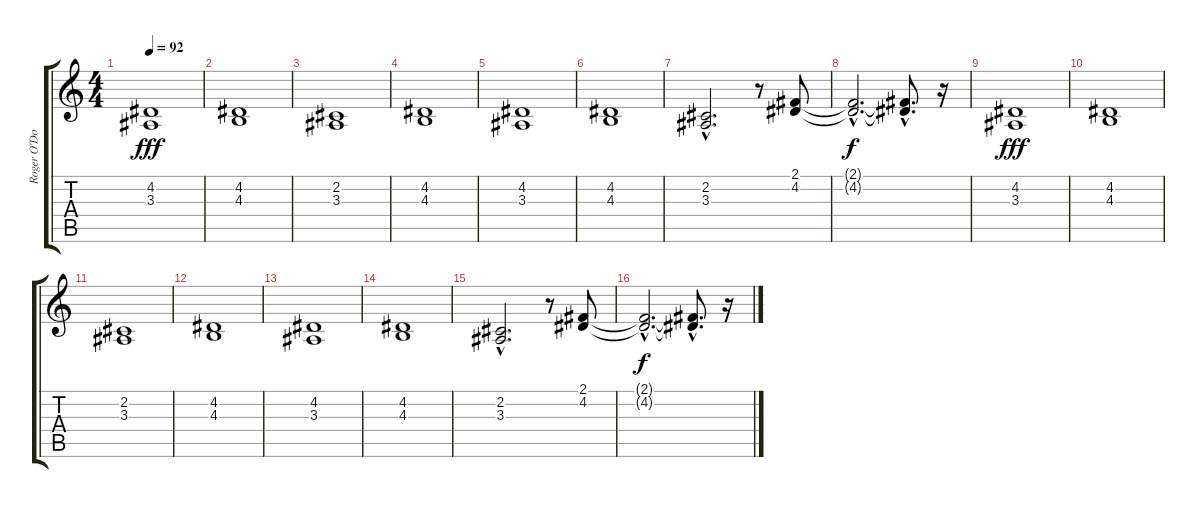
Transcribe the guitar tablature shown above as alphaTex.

\track ("Roger O'Donnell" "Roger O'Do") {instrument fx4atmosphere}
\staff {score tabs}
\tuning (E4 B3 G3 D3 A2 E2) {hide}
\ts (4 4)
\tempo 92
\clef g2
\ks c
(4.2 3.3).1{dy fff instrument fx4atmosphere} |
(4.2 4.3).1 |
(2.2 3.3).1 |
(4.2 4.3).1 |
(4.2 3.3).1 |
(4.2 4.3).1 |
(2.2{hac} 3.3{hac}).2{d} r.8 (2.1 4.2).8 |
(2.1{hac t} 4.2{hac t}).2{d dy f} (2.1{hac t} 4.2{hac t}).8{d} r.16 |
(4.2 3.3).1{dy fff instrument fx4atmosphere} |
(4.2 4.3).1 |
(2.2 3.3).1 |
(4.2 4.3).1 |
(4.2 3.3).1 |
(4.2 4.3).1 |
(2.2{hac} 3.3{hac}).2{d} r.8 (2.1 4.2).8 |
(2.1{hac t} 4.2{hac t}).2{d dy f} (2.1{hac t} 4.2{hac t}).8{d} r.16
